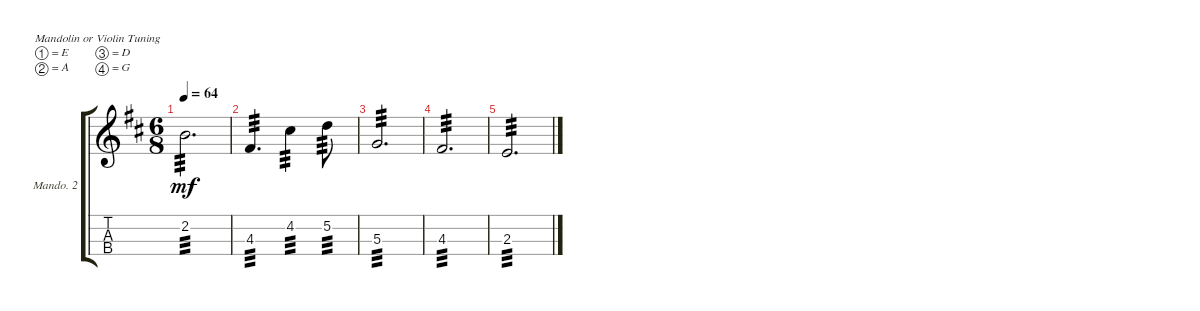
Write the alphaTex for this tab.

\defaultSystemsLayout 4
\bracketExtendMode groupsimilarinstruments
\firstSystemTrackNameOrientation horizontal
\otherSystemsTrackNameOrientation horizontal
\track ("Mandolin 2" "Mando. 2") {instrument acousticguitarsteel}
\staff {score tabs}
\tuning (E5 A4 D4 G3)
\displaytranspose 0
\ts (6 8)
\tempo 64
\clef g2
\ks d
2.2.2{d tp 3 dy mf} |
4.3.4{d tp 3} 4.2.4{tp 3} 5.2.8{tp 3} |
5.3.2{d tp 3} |
4.3.2{d tp 3} |
2.3.2{d tp 3}
